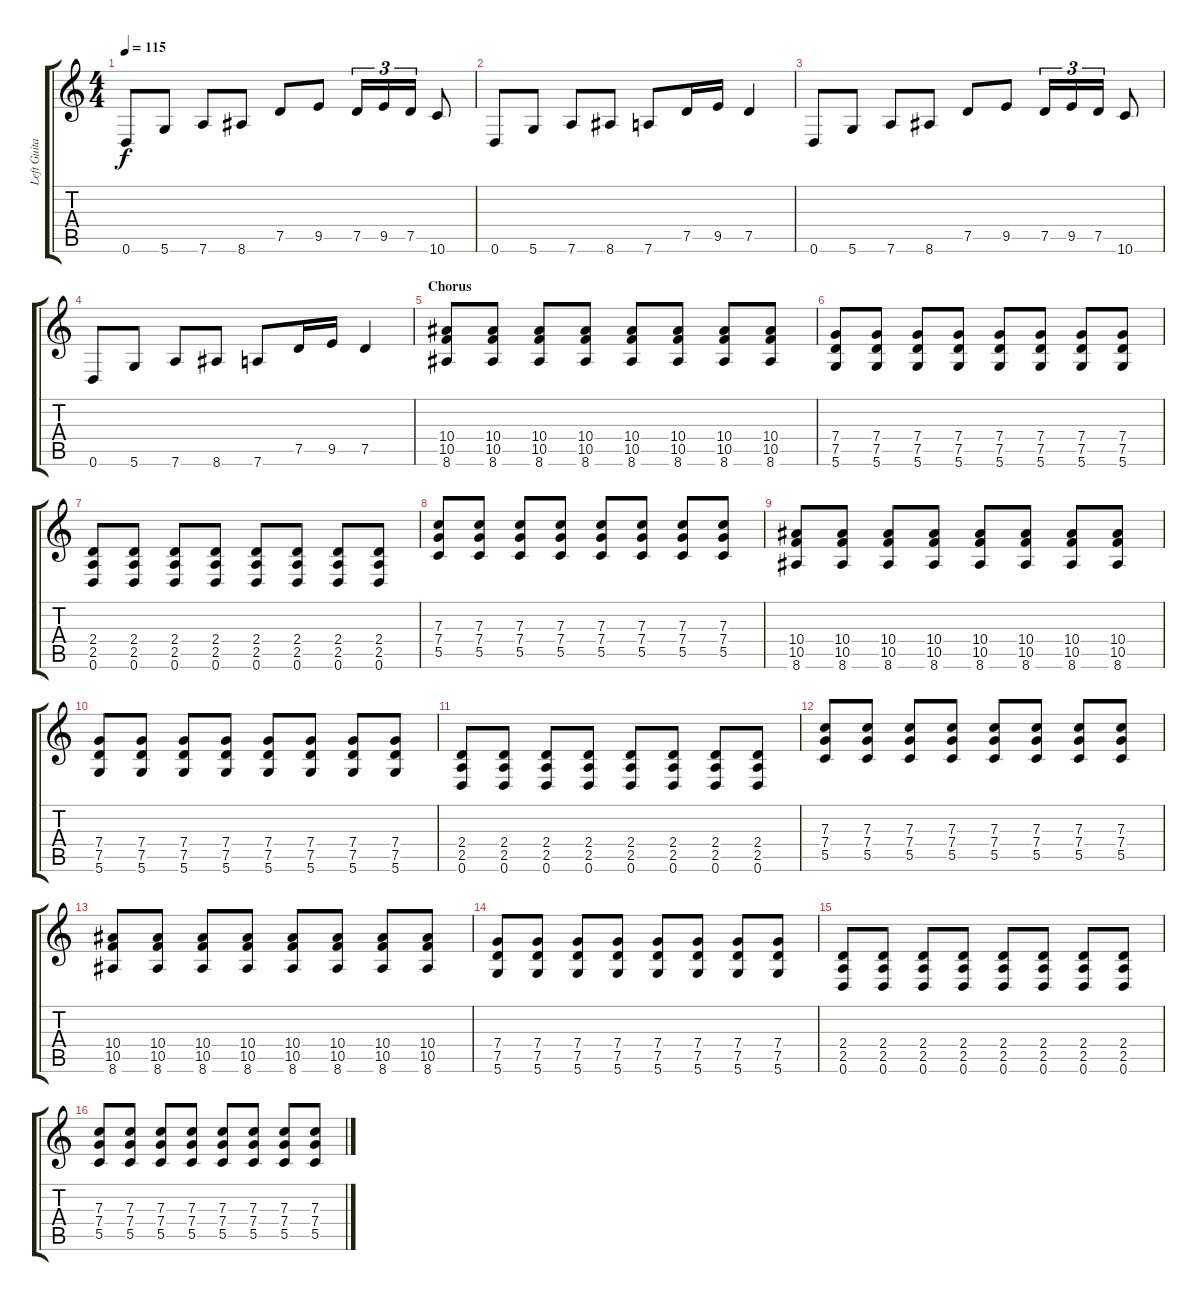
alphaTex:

\track ("Left Guitar" "Left Guita") {instrument distortionguitar}
\staff {score tabs}
\tuning (D4 A3 F3 C3 G2 D2) {hide}
\ts (4 4)
\tempo 115
\clef g2
\ks c
0.6.8{dy f} 5.6.8 7.6.8 8.6.8 7.5.8 9.5.8 7.5.16{tu (3 2)} 9.5.16{tu (3 2)} 7.5.16{tu (3 2)} 10.6.8 |
0.6.8 5.6.8 7.6.8 8.6.8 7.6.8 7.5.16 9.5.16 7.5.4 |
0.6.8 5.6.8 7.6.8 8.6.8 7.5.8 9.5.8 7.5.16{tu (3 2)} 9.5.16{tu (3 2)} 7.5.16{tu (3 2)} 10.6.8 |
0.6.8 5.6.8 7.6.8 8.6.8 7.6.8 7.5.16 9.5.16 7.5.4 |
\section ("" "Chorus")
(10.4 10.5 8.6).8 (10.4 10.5 8.6).8 (10.4 10.5 8.6).8 (10.4 10.5 8.6).8 (10.4 10.5 8.6).8 (10.4 10.5 8.6).8 (10.4 10.5 8.6).8 (10.4 10.5 8.6).8 |
(7.4 7.5 5.6).8 (7.4 7.5 5.6).8 (7.4 7.5 5.6).8 (7.4 7.5 5.6).8 (7.4 7.5 5.6).8 (7.4 7.5 5.6).8 (7.4 7.5 5.6).8 (7.4 7.5 5.6).8 |
(2.4 2.5 0.6).8 (2.4 2.5 0.6).8 (2.4 2.5 0.6).8 (2.4 2.5 0.6).8 (2.4 2.5 0.6).8 (2.4 2.5 0.6).8 (2.4 2.5 0.6).8 (2.4 2.5 0.6).8 |
(7.3 7.4 5.5).8 (7.3 7.4 5.5).8 (7.3 7.4 5.5).8 (7.3 7.4 5.5).8 (7.3 7.4 5.5).8 (7.3 7.4 5.5).8 (7.3 7.4 5.5).8 (7.3 7.4 5.5).8 |
(10.4 10.5 8.6).8 (10.4 10.5 8.6).8 (10.4 10.5 8.6).8 (10.4 10.5 8.6).8 (10.4 10.5 8.6).8 (10.4 10.5 8.6).8 (10.4 10.5 8.6).8 (10.4 10.5 8.6).8 |
(7.4 7.5 5.6).8 (7.4 7.5 5.6).8 (7.4 7.5 5.6).8 (7.4 7.5 5.6).8 (7.4 7.5 5.6).8 (7.4 7.5 5.6).8 (7.4 7.5 5.6).8 (7.4 7.5 5.6).8 |
(2.4 2.5 0.6).8 (2.4 2.5 0.6).8 (2.4 2.5 0.6).8 (2.4 2.5 0.6).8 (2.4 2.5 0.6).8 (2.4 2.5 0.6).8 (2.4 2.5 0.6).8 (2.4 2.5 0.6).8 |
(7.3 7.4 5.5).8 (7.3 7.4 5.5).8 (7.3 7.4 5.5).8 (7.3 7.4 5.5).8 (7.3 7.4 5.5).8 (7.3 7.4 5.5).8 (7.3 7.4 5.5).8 (7.3 7.4 5.5).8 |
(10.4 10.5 8.6).8 (10.4 10.5 8.6).8 (10.4 10.5 8.6).8 (10.4 10.5 8.6).8 (10.4 10.5 8.6).8 (10.4 10.5 8.6).8 (10.4 10.5 8.6).8 (10.4 10.5 8.6).8 |
(7.4 7.5 5.6).8 (7.4 7.5 5.6).8 (7.4 7.5 5.6).8 (7.4 7.5 5.6).8 (7.4 7.5 5.6).8 (7.4 7.5 5.6).8 (7.4 7.5 5.6).8 (7.4 7.5 5.6).8 |
(2.4 2.5 0.6).8 (2.4 2.5 0.6).8 (2.4 2.5 0.6).8 (2.4 2.5 0.6).8 (2.4 2.5 0.6).8 (2.4 2.5 0.6).8 (2.4 2.5 0.6).8 (2.4 2.5 0.6).8 |
(7.3 7.4 5.5).8 (7.3 7.4 5.5).8 (7.3 7.4 5.5).8 (7.3 7.4 5.5).8 (7.3 7.4 5.5).8 (7.3 7.4 5.5).8 (7.3 7.4 5.5).8 (7.3 7.4 5.5).8
